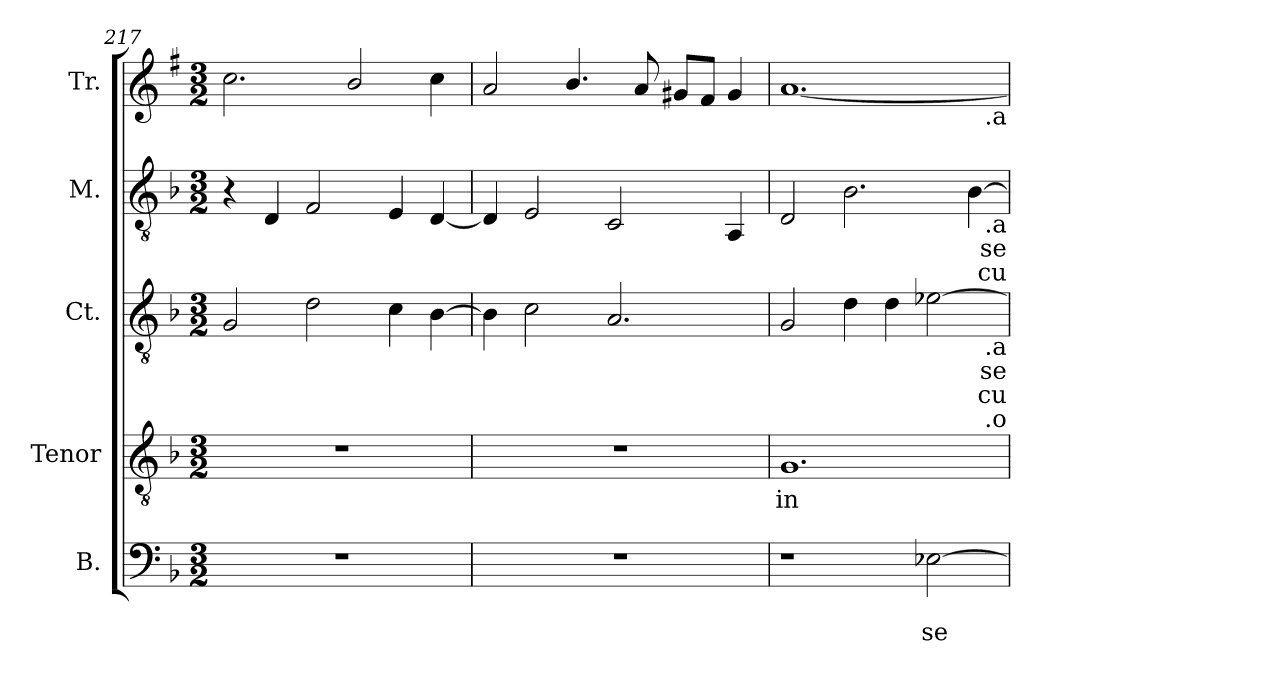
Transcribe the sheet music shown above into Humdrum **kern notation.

**kern	**text	**text	**kern	**text	**kern	**kern	**kern
*part5	*part5	*part5	*part4	*part4	*part3	*part2	*part1
*staff5	*staff5	*staff5	*staff4	*staff4	*staff3	*staff2	*staff1
*I"B.	*	*	*I"Tenor	*	*I"Ct.	*I"M.	*I"Tr.
*I'B.	*	*	*I'T.	*	*I'Ct.	*I'M.	*I'Tr.
*clefF4	*	*	*clefGv2	*	*clefGv2	*clefGv2	*clefG2
*	*	*	*	*	*	*	*ITrd1c2
*k[b-]	*	*	*k[b-]	*	*k[b-]	*k[b-]	*k[b-]
*F:	*	*	*F:	*	*F:	*F:	*F:
*M3/2	*	*	*M3/2	*	*M3/2	*M3/2	*M3/2
=217	=217	=217	=217	=217	=217	=217	=217
!LO:N:vis=1	!	!	!LO:N:vis=1	!	!	!	!
1.r	.	.	1.r	.	2G/	4r	2.b-\
.	.	.	.	.	.	4D/	.
.	.	.	.	.	2d\	2F/	.
.	.	.	.	.	.	.	2a/
.	.	.	.	.	4c\	4E/	.
.	.	.	.	.	[>4B-\	[<4D/	4b-\
=218	=218	=218	=218	=218	=218	=218	=218
!LO:N:vis=1	!	!	!LO:N:vis=1	!	!	!	!
1.r	.	.	1.r	.	4B-\]	4D/]	2g/
.	.	.	.	.	2c\	2E/	.
.	.	.	.	.	.	.	4.a/
.	.	.	.	.	2.A/	2C/	.
.	.	.	.	.	.	.	8g/
.	.	.	.	.	.	.	8f#/L
.	.	.	.	.	.	.	8e/J
.	.	.	.	.	.	4AA/	4f#/
=219	=219	=219	=219	=219	=219	=219	=219
!	!	!	!	!LO:LY:b:rj	!	!	!
1r	.	.	1.G	in	2G/	2D/	[<1.g
.	.	.	.	.	4d\	2.B-\	.
.	.	.	.	.	4d\	.	.
!	!	!LO:LY:b	!	!	!	!	!
[<2E-X\	.	se-	.	.	[<2e-X\	.	.
.	.	.	.	.	.	[<4B-\	.
!	!	!	!	!	!	!	!LO:TX:b:t=.a
!	!	!	!	!	!	!LO:TX:b:t=.a	!
!	!	!	!	!	!	!LO:TX:b:t=se	!
!	!	!	!	!	!	!LO:TX:b:t=cu	!
!	!	!	!	!	!LO:TX:b:t=.a	!	!
!	!	!	!	!	!LO:TX:b:t=se	!	!
!	!	!	!	!	!LO:TX:b:t=cu	!	!
!	!	!	!	!	!LO:TX:b:t=.o	!	!
=	=	=	=	=	=	=	=
*-	*-	*-	*-	*-	*-	*-	*-
